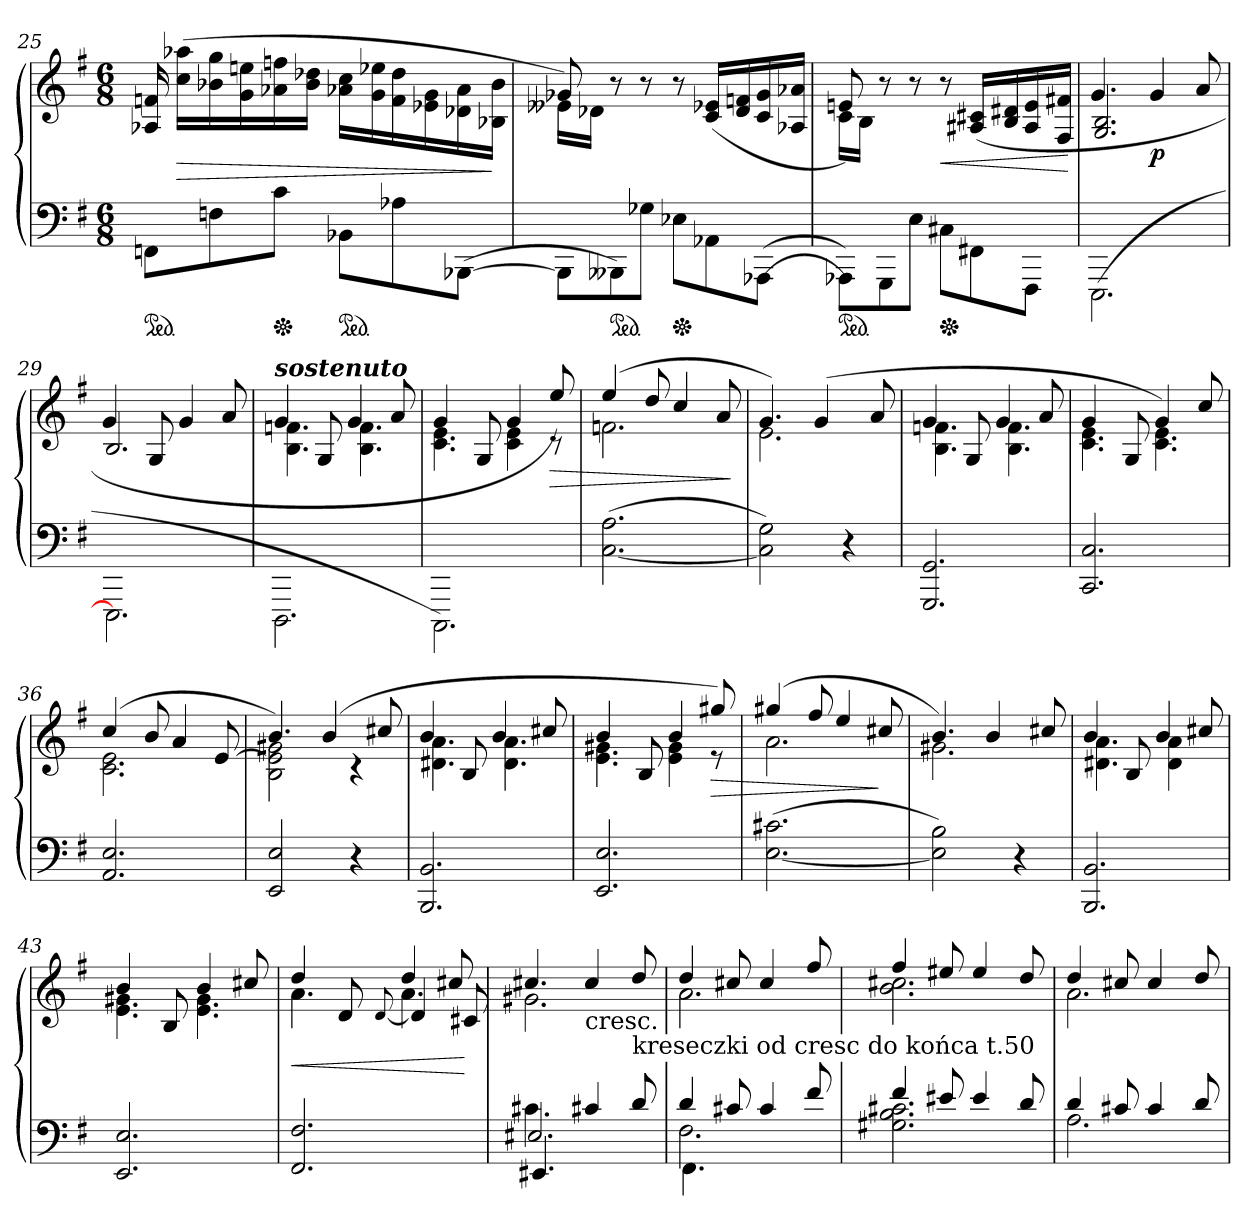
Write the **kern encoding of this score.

**kern	**kern	**dynam
*part1	*part1	*part1
*staff2	*staff1	*staff1/2
*clefF4	*clefG2	*
*k[f#]	*k[f#]	*
*M6/8	*M6/8	*
*ped	*	*
=25	=25	=25
8FFnL	16A-X 16fn	.
.	(16cc 16aa-XLL	>
8Fn	16b-X 16gg	.
.	16g 16een	.
*Xped	*	*
8cJ	16a-X 16ffn	.
.	16b- 16dd-XJJ	.
*ped	*	*
8BB-X\L	16a-X\ 16cc\LL	.
.	16g\ 16ee-X\	.
8A-X\	16f\ 16dd-\	.
.	16e-X\ 16g\	.
([8BBB-X\J	16d-X\ 16a-\	.
.	16B-X\ 16b-\JJ	]
=26	=26	=26
*	*^	*
8BBB-\L]	8g-X)	16e--XLL	.
.	.	16d-XJJ	.
*ped	*	*	*
8BBB--X\)	8r	4rcyy	.
8G-X\J	8r	.	.
*Xped	*	*	*
8E-X\L	8r	4.rAyy	.
8AA-X\	(>16c 16e-XLL	.	.
.	16d- 16fn	.	.
([8AAA-X\J	16c 16g-	.	.
.	16A-X 16a-XJJ	.	.
=27	=27	=27	=27
*ped	*	*	*
8AAA-X\L])	8en)	16cLL	.
.	.	16BJJ	.
8GGG\	8r	4rAyy	.
8E\J	8r	.	.
*Xped	*	*	*
8C#X\L	8r	4.rDyy	<
8FF#X\	(>16A#X 16c#XLL	.	.
.	16B/ 16d#X/	.	.
8FFF#\J	16A#/ 16e/	.	.
.	16F#/ 16f#X/JJ	.	.
*	*v	*v	*
.	.	[
=28	=28	=28
*	*^	*
(>2.EEE\	4.g	2.G/ 2.B/	.
.	4g	.	p
.	8a	.	.
=29	=29	=29	=29
2.EEE\]	2.B/	4g/	.
.	.	8G/	.
.	.	4g/	.
.	.	8a/	.
=30	=30	=30	=30
!	!LO:TX:a:Bi:t=sostenuto	!	!
2.DDD\	4g	4.B 4.fn	.
.	8G/	.	.
.	4g	4.B 4.f	.
.	8a	.	.
=31	=31	=31	=31
2.CCC\)	4g	4.c 4.e	.
.	8G/	.	.
.	4g	4c 4e	.
.	8ee)	8rc	>
=32	=32	=32	=32
(>[2.C 2.A	(4ee	2.fn	.
.	8dd	.	.
.	4cc	.	.
.	8a	.	.
*	*v	*v	*
.	.	]
=33	=33	=33
*	*^	*
2C] 2G)	4.g)	2.e	.
.	(4g	.	.
4r	.	.	.
.	8a	.	.
=34	=34	=34	=34
2.GGG 2.GG	4g	4.B 4.fn	.
.	8G/	.	.
.	4g	4.B 4.f	.
.	8a	.	.
=35	=35	=35	=35
2.CC 2.C	4g	4.c 4.e	.
.	8G/	.	.
.	4g)	4.c 4.e	.
.	8cc	.	.
=36	=36	=36	=36
2.AA 2.E	(4cc	2.c 2.e	.
.	8b	.	.
.	4a	.	.
.	[8e	.	.
=37	=37	=37	=37
2EE 2E	4.b)	2B 2e] 2g#X	.
.	(4b	.	.
4r	.	4r	.
.	8cc#X	.	.
=38	=38	=38	=38
2.BBB 2.BB	4b	4.d#X 4.a	.
.	8B	.	.
.	4b	4.d# 4.a	.
.	8cc#X	.	.
=39	=39	=39	=39
2.EE 2.E	4b	4.e 4.g#X	.
.	8B	.	.
.	4b	4e 4g#	.
.	8gg#X)	8re	>
=40	=40	=40	=40
([2.E 2.c#X	(4gg#X	2.a	.
.	8ff#	.	.
.	4ee	.	.
.	8cc#X	.	]
=41	=41	=41	=41
2E] 2B)	4.b)	2.g#X	.
.	4b	.	.
4r	.	.	.
.	8cc#X	.	.
=42	=42	=42	=42
2.BBB 2.BB	4b	4.d#X 4.a	.
.	8B	.	.
.	4b	4d# 4a	.
.	8cc#X/	8ryy	.
=43	=43	=43	=43
2.EE 2.E	4b	4.e 4.g#X	.
.	8B	.	.
.	4b	4.e 4.g#	.
.	8cc#X	.	.
=44	=44	=44	=44
*	*	*^	*
2.FF# 2.F#	4dd	4.a	4.ryy	<
.	8d	.	.	.
.	[8qqd	.	.	.
.	4dd	4.a	4d]	.
.	8cc#X	.	8c#X	.
*	*v	*v	*v	*
.	.	[
=45	=45	=45
*^	*^	*
*	*^	*	*	*
4.c#X\	2.E#X/	4.EE#X	4.cc#X	2.g#X	.
!	!	!	!LO:TX:c:t=cresc.	!	!
4c#X	.	4ryy	4cc#	.	.
!LO:TX:a:t=kreseczki od cresc do końca t.50	!	!	!	!	!
8d	.	8ryy	8dd	.	.
=46	=46	=46	=46	=46	=46
4d	2.F#	4.FF#\	4dd	2.a	.
8c#X	.	.	8cc#X	.	.
4c#/	.	4.rEEyy	4cc#	.	.
8f#/	.	.	8ff#	.	.
*	*v	*v	*	*	*
=47	=47	=47	=47	=47
4f#	2.G#X 2.B 2.c#X	4ff#	2.b 2.cc#X	.
8e#X	.	8ee#X	.	.
4e#	.	4ee#	.	.
8d	.	8dd	.	.
=48	=48	=48	=48	=48
4d	2.A	4dd	2.a	.
8c#X	.	8cc#X	.	.
4c#	.	4cc#	.	.
8d	.	8dd	.	.
*v	*v	*	*	*
*	*v	*v	*
=	=	=
*-	*-	*-
